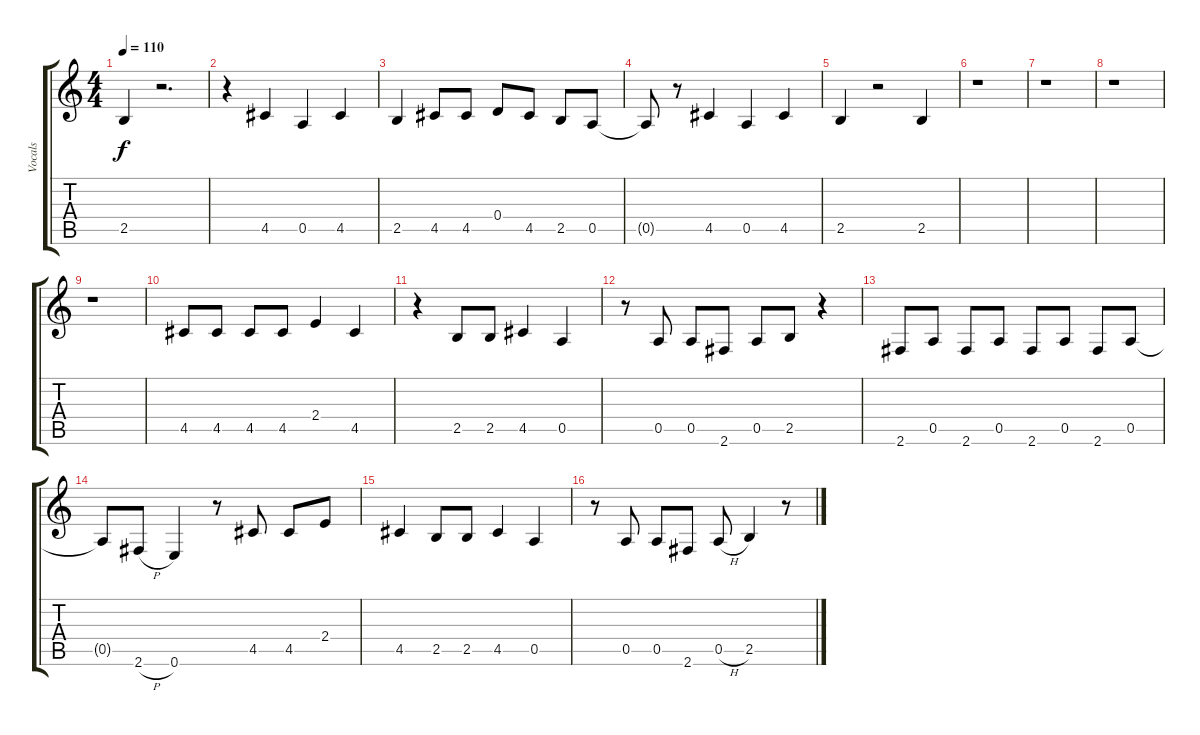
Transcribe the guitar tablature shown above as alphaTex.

\track ("Vocals" "Vocals") {instrument electricguitarjazz}
\staff {score tabs}
\tuning (E4 B3 G3 D3 A2 E2) {hide}
\ts (4 4)
\tempo 110
\clef g2
\ks c
2.5.4{dy f} r.2{d} |
r.4 4.5.4 0.5.4 4.5.4 |
2.5.4 4.5.8 4.5.8 0.4.8 4.5.8 2.5.8 0.5.8 |
0.5{t}.8 r.8 4.5.4 0.5.4 4.5.4 |
2.5.4 r.2 2.5.4 |
r.1 |
r.1 |
r.1 |
r.1 |
4.5.8 4.5.8 4.5.8 4.5.8 2.4.4 4.5.4 |
r.4 2.5.8 2.5.8 4.5.4 0.5.4 |
r.8 0.5.8 0.5.8 2.6.8 0.5.8 2.5.8 r.4 |
2.6.8 0.5.8 2.6.8 0.5.8 2.6.8 0.5.8 2.6.8 0.5.8 |
0.5{t}.8 2.6{h}.8 0.6.4 r.8 4.5.8 4.5.8 2.4.8 |
4.5.4 2.5.8 2.5.8 4.5.4 0.5.4 |
r.8 0.5.8 0.5.8 2.6.8 0.5{h}.8 2.5.4 r.8
